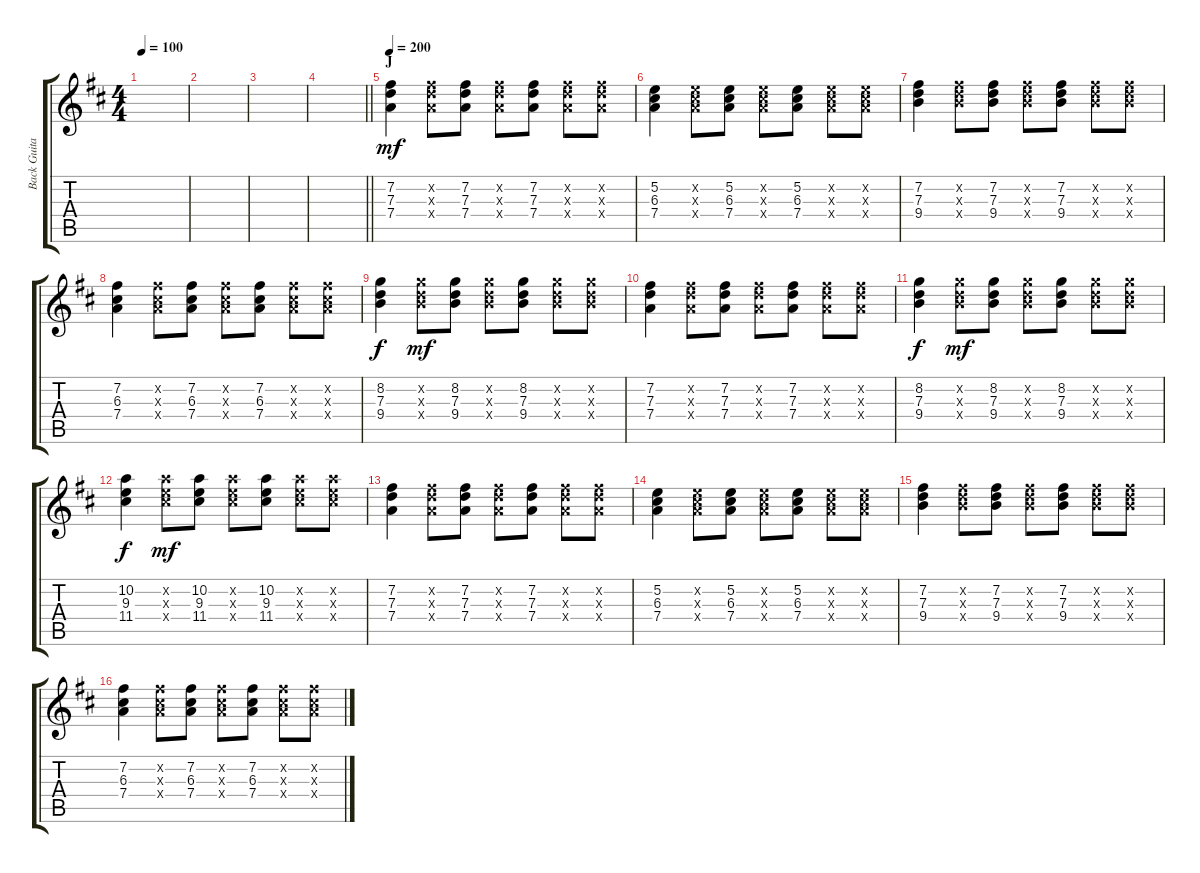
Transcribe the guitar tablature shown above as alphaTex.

\track ("Back Guitar(Right ch.)" "Back Guita") {instrument distortionguitar}
\staff {score tabs}
\tuning (E4 B3 G3 D3 A2 E2) {hide}
\ts (4 4)
\tempo 100
\clef g2
\ks d
|
|
|
\barLineRight lightlight
|
\section ("" "J")
\tempo 200
(7.2 7.3 7.4).4{txt "" dy mf instrument electricguitarclean} (7.2{x} 7.3{x} 7.4{x}).8 (7.2 7.3 7.4).8 (7.2{x} 7.3{x} 7.4{x}).8 (7.2 7.3 7.4).8 (7.2{x} 7.3{x} 7.4{x}).8 (7.2{x} 7.3{x} 7.4{x}).8 |
(5.2 6.3 7.4).4 (5.2{x} 6.3{x} 7.4{x}).8 (5.2 6.3 7.4).8 (5.2{x} 6.3{x} 7.4{x}).8 (5.2 6.3 7.4).8 (5.2{x} 6.3{x} 7.4{x}).8 (5.2{x} 6.3{x} 7.4{x}).8 |
(7.2 7.3 9.4).4 (7.2{x} 7.3{x} 9.4{x}).8 (7.2 7.3 9.4).8 (7.2{x} 7.3{x} 9.4{x}).8 (7.2 7.3 9.4).8 (7.2{x} 7.3{x} 9.4{x}).8 (7.2{x} 7.3{x} 9.4{x}).8 |
(7.2 6.3 7.4).4 (7.2{x} 6.3{x} 7.4{x}).8 (7.2 6.3 7.4).8 (7.2{x} 6.3{x} 7.4{x}).8 (7.2 6.3 7.4).8 (7.2{x} 6.3{x} 7.4{x}).8 (7.2{x} 6.3{x} 7.4{x}).8 |
(8.2 7.3 9.4).4{dy f} (8.2{x} 7.3{x} 9.4{x}).8{dy mf} (8.2 7.3 9.4).8 (8.2{x} 7.3{x} 9.4{x}).8 (8.2 7.3 9.4).8 (8.2{x} 7.3{x} 9.4{x}).8 (8.2{x} 7.3{x} 9.4{x}).8 |
(7.2 7.3 7.4).4 (7.2{x} 7.3{x} 7.4{x}).8 (7.2 7.3 7.4).8 (7.2{x} 7.3{x} 7.4{x}).8 (7.2 7.3 7.4).8 (7.2{x} 7.3{x} 7.4{x}).8 (7.2{x} 7.3{x} 7.4{x}).8 |
(8.2 7.3 9.4).4{dy f} (8.2{x} 7.3{x} 9.4{x}).8{dy mf} (8.2 7.3 9.4).8 (8.2{x} 7.3{x} 9.4{x}).8 (8.2 7.3 9.4).8 (8.2{x} 7.3{x} 9.4{x}).8 (8.2{x} 7.3{x} 9.4{x}).8 |
(10.2 9.3 11.4).4{dy f} (10.2{x} 9.3{x} 11.4{x}).8{dy mf} (10.2 9.3 11.4).8 (10.2{x} 9.3{x} 11.4{x}).8 (10.2 9.3 11.4).8 (10.2{x} 9.3{x} 11.4{x}).8 (10.2{x} 9.3{x} 11.4{x}).8 |
(7.2 7.3 7.4).4 (7.2{x} 7.3{x} 7.4{x}).8 (7.2 7.3 7.4).8 (7.2{x} 7.3{x} 7.4{x}).8 (7.2 7.3 7.4).8 (7.2{x} 7.3{x} 7.4{x}).8 (7.2{x} 7.3{x} 7.4{x}).8 |
(5.2 6.3 7.4).4 (5.2{x} 6.3{x} 7.4{x}).8 (5.2 6.3 7.4).8 (5.2{x} 6.3{x} 7.4{x}).8 (5.2 6.3 7.4).8 (5.2{x} 6.3{x} 7.4{x}).8 (5.2{x} 6.3{x} 7.4{x}).8 |
(7.2 7.3 9.4).4 (7.2{x} 7.3{x} 9.4{x}).8 (7.2 7.3 9.4).8 (7.2{x} 7.3{x} 9.4{x}).8 (7.2 7.3 9.4).8 (7.2{x} 7.3{x} 9.4{x}).8 (7.2{x} 7.3{x} 9.4{x}).8 |
(7.2 6.3 7.4).4 (7.2{x} 6.3{x} 7.4{x}).8 (7.2 6.3 7.4).8 (7.2{x} 6.3{x} 7.4{x}).8 (7.2 6.3 7.4).8 (7.2{x} 6.3{x} 7.4{x}).8 (7.2{x} 6.3{x} 7.4{x}).8
